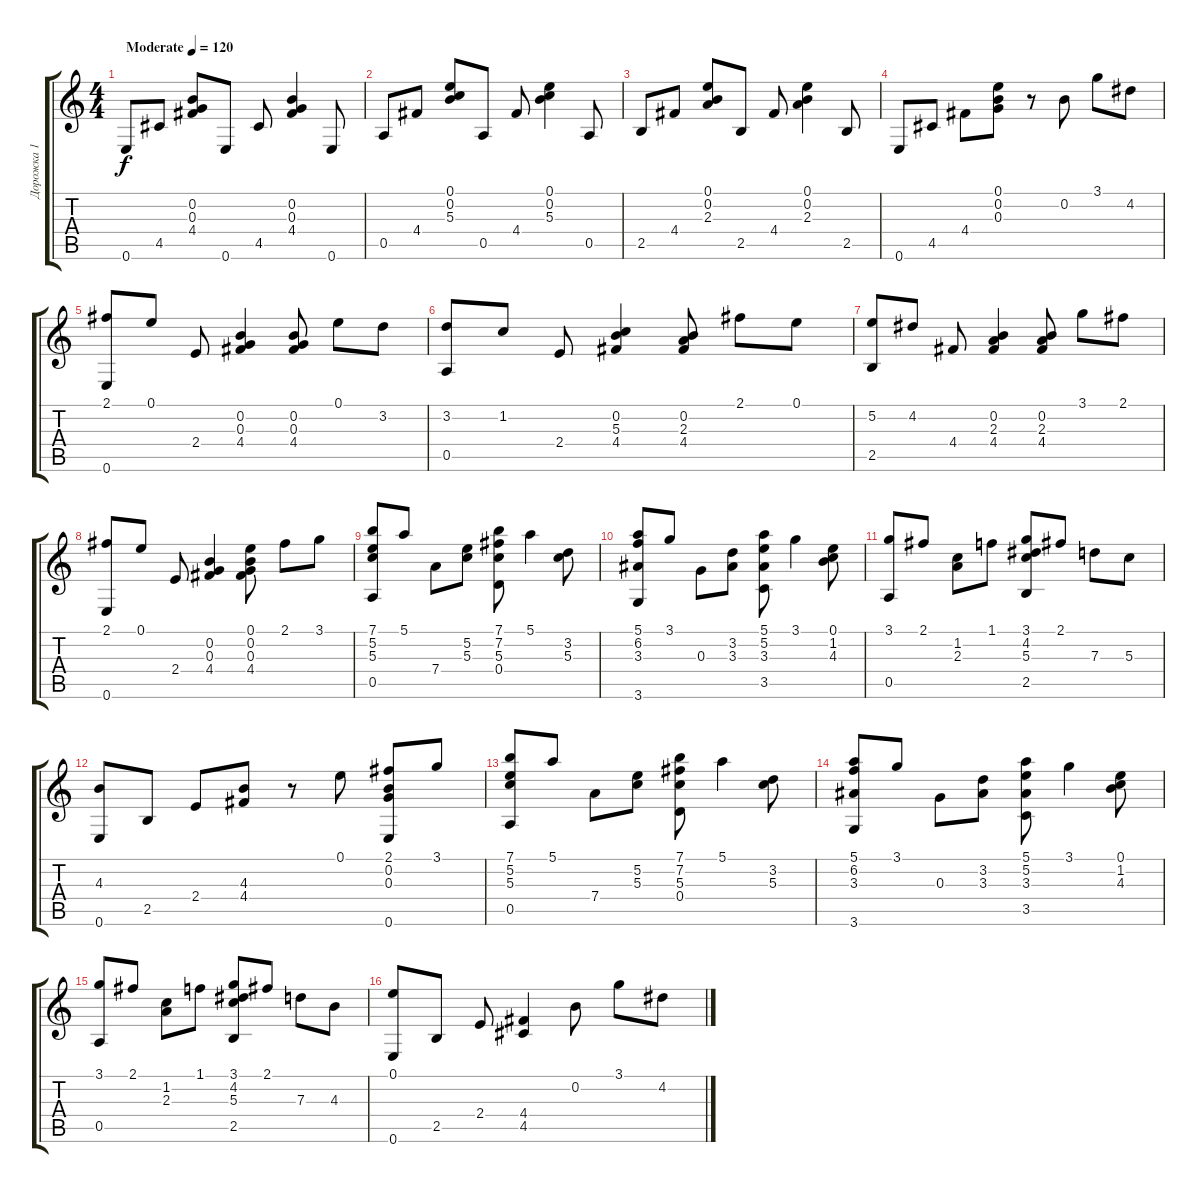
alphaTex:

\track ("Дорожка 1" "Дорожка 1") {instrument acousticguitarsteel}
\staff {score tabs}
\tuning (E4 B3 G3 D3 A2 E2) {hide}
\ts (4 4)
\tempo (120 "Moderate")
\clef g2
\ks c
0.6.8{dy f instrument acousticguitarsteel} 4.5.8 (0.2 0.3 4.4).8 0.6.8 4.5.8 (0.2 0.3 4.4).4 0.6.8 |
0.5.8 4.4.8 (0.1 0.2 5.3).8 0.5.8 4.4.8 (0.1 0.2 5.3).4 0.5.8 |
2.5.8 4.4.8 (0.1 0.2 2.3).8 2.5.8 4.4.8 (0.1 0.2 2.3).4 2.5.8 |
0.6.8 4.5.8 4.4.8 (0.1 0.2 0.3).8 r.8 0.2.8 3.1.8 4.2.8 |
(2.1 0.6).8 0.1.8 2.4.8 (0.2 0.3 4.4).4 (0.2 0.3 4.4).8 0.1.8 3.2.8 |
(3.2 0.5).8 1.2.8 2.4.8 (0.2 5.3 4.4).4 (0.2 2.3 4.4).8 2.1.8 0.1.8 |
(5.2 2.5).8 4.2.8 4.4.8 (0.2 2.3 4.4).4 (0.2 2.3 4.4).8 3.1.8 2.1.8 |
(2.1 0.6).8 0.1.8 2.4.8 (0.2 0.3 4.4).4 (0.1 0.2 0.3 4.4).8 2.1.8 3.1.8 |
(7.1 5.2 5.3 0.5).8 5.1.8 7.4.8 (5.2 5.3).8 (7.1 7.2 5.3 0.4).8 5.1.4 (3.2 5.3).8 |
(5.1 6.2 3.3 3.6).8 3.1.8 0.3.8 (3.2 3.3).8 (5.1 5.2 3.3 3.5).8 3.1.4 (0.1 1.2 4.3).8 |
(3.1 0.5).8 2.1.8 (1.2 2.3).8 1.1.8 (3.1 4.2 5.3 2.5).8 2.1.8 7.3.8 5.3.8 |
(4.3 0.6).8 2.5.8 2.4.8 (4.3 4.4).8 r.8 0.1.8 (2.1 0.2 0.3 0.6).8 3.1.8 |
(7.1 5.2 5.3 0.5).8 5.1.8 7.4.8 (5.2 5.3).8 (7.1 7.2 5.3 0.4).8 5.1.4 (3.2 5.3).8 |
(5.1 6.2 3.3 3.6).8 3.1.8 0.3.8 (3.2 3.3).8 (5.1 5.2 3.3 3.5).8 3.1.4 (0.1 1.2 4.3).8 |
(3.1 0.5).8 2.1.8 (1.2 2.3).8 1.1.8 (3.1 4.2 5.3 2.5).8 2.1.8 7.3.8 4.3.8 |
(0.1 0.6).8 2.5.8 2.4.8 (4.4 4.5).4 0.2.8 3.1.8 4.2.8
